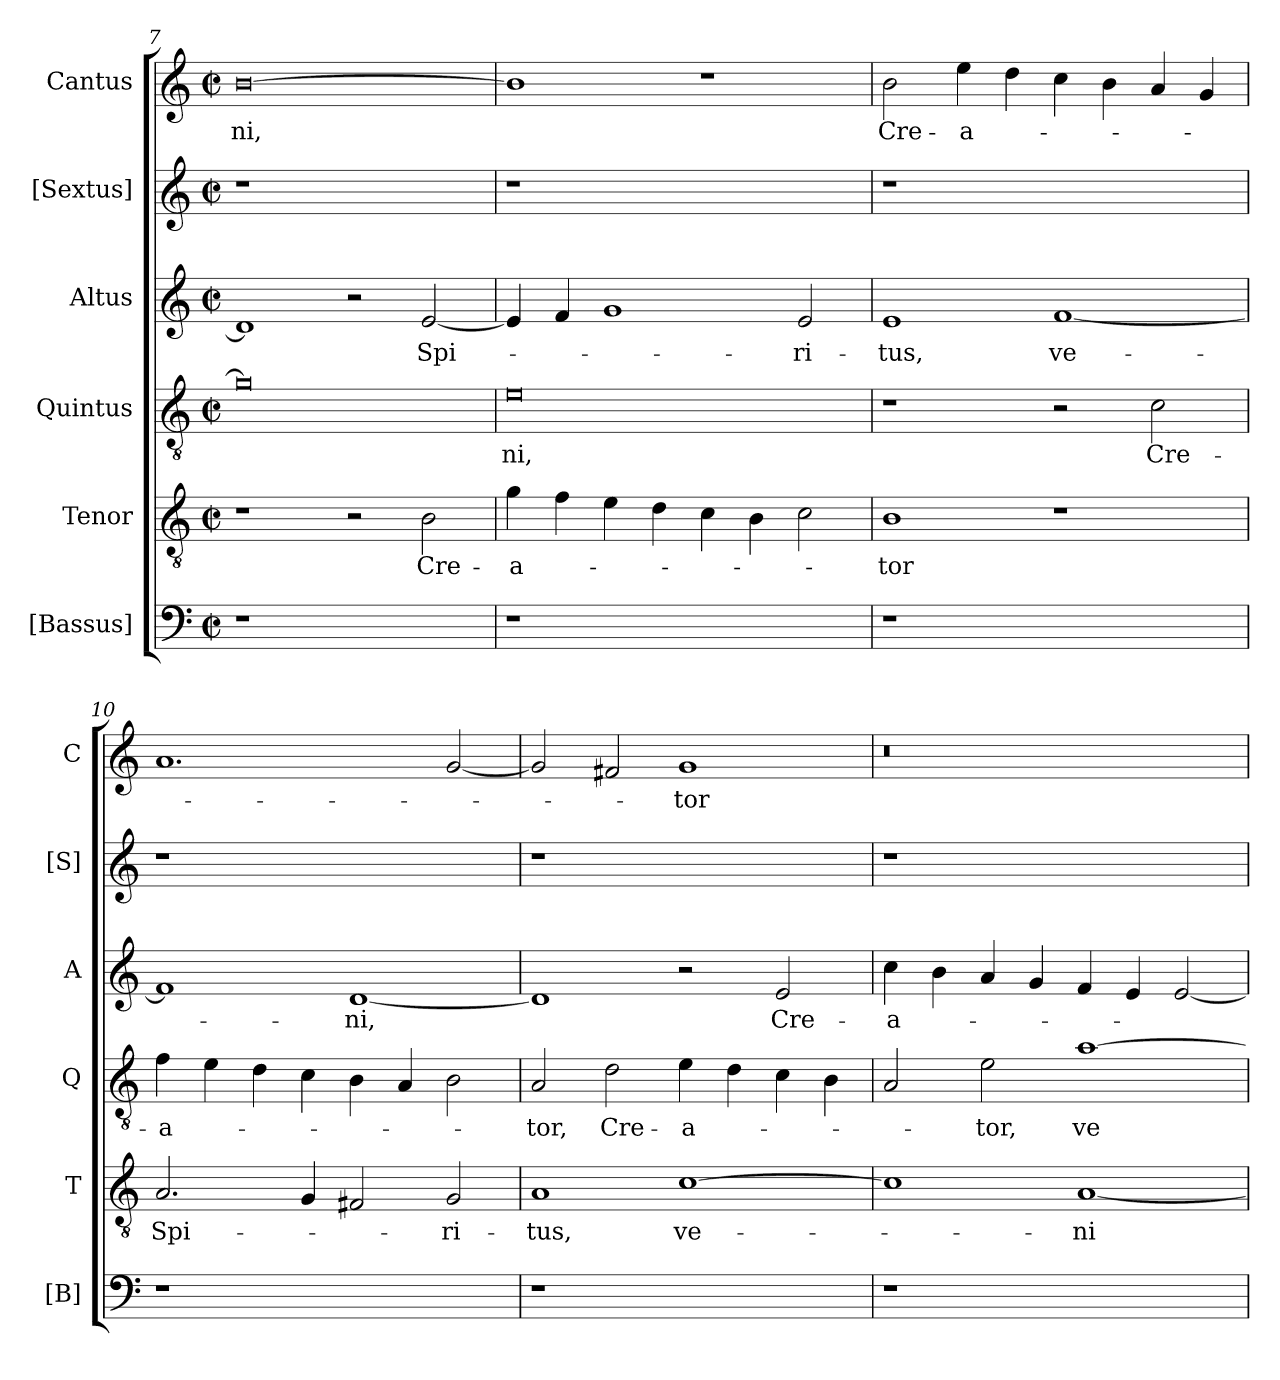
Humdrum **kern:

**kern	**kern	**text	**kern	**text	**kern	**text	**kern	**kern	**text
*part6	*part5	*part5	*part4	*part4	*part3	*part3	*part2	*part1	*part1
*staff6	*staff5	*staff5	*staff4	*staff4	*staff3	*staff3	*staff2	*staff1	*staff1
*I"[Bassus]	*I"Tenor	*	*I"Quintus	*	*I"Altus	*	*I"[Sextus]	*I"Cantus	*
*I'[B]	*I'T	*	*I'Q	*	*I'A	*	*I'[S]	*I'C	*
*clefF4	*clefGv2	*	*clefGv2	*	*clefG2	*	*clefG2	*clefG2	*
*k[]	*k[]	*	*k[]	*	*k[]	*	*k[]	*k[]	*
*C:	*C:	*	*C:	*	*C:	*	*C:	*C:	*
*M2/2	*M2/2	*	*M2/2	*	*M2/2	*	*M2/2	*M2/2	*
*met(c|)	*met(c|)	*	*met(c|)	*	*met(c|)	*	*met(c|)	*met(c|)	*
=7	=7	=7	=7	=7	=7	=7	=7	=7	=7
1r	1r	.	0g\]	.	1d/]	.	1r	[0b\	-ni,
1ryy	2r	.	.	.	2r	.	1ryy	.	.
.	2B\	Cre-	.	.	[2e/	Spi-	.	.	.
=8	=8	=8	=8	=8	=8	=8	=8	=8	=8
1r	4g\	-a-	0e\	-ni,	4e/]	.	1r	1b\]	.
.	4f\	.	.	.	4f/	.	.	.	.
.	4e\	.	.	.	1g/	.	.	.	.
.	4d\	.	.	.	.	.	.	.	.
1ryy	4c\	.	.	.	.	.	1ryy	1r	.
.	4B\	.	.	.	.	.	.	.	.
.	2c\	.	.	.	2e/	-ri-	.	.	.
=9	=9	=9	=9	=9	=9	=9	=9	=9	=9
1r	1B\	-tor	1r	.	1e/	-tus,	1r	2b\	Cre-
.	.	.	.	.	.	.	.	4ee\	-a-
.	.	.	.	.	.	.	.	4dd\	.
1ryy	1r	.	2r	.	[1f/	ve-	1ryy	4cc\	.
.	.	.	.	.	.	.	.	4b\	.
.	.	.	2c\	Cre-	.	.	.	4a/	.
.	.	.	.	.	.	.	.	4g/	.
=10	=10	=10	=10	=10	=10	=10	=10	=10	=10
1r	2.A/	Spi-	4f\	-a-	1f/]	.	1r	1.a/	.
.	.	.	4e\	.	.	.	.	.	.
.	.	.	4d\	.	.	.	.	.	.
.	4G/	.	4c\	.	.	.	.	.	.
1ryy	2F#X/	.	4B\	.	[1d/	-ni,	1ryy	.	.
.	.	.	4A/	.	.	.	.	.	.
.	2G/	-ri-	2B\	.	.	.	.	[2g/	.
=11	=11	=11	=11	=11	=11	=11	=11	=11	=11
1r	1A/	-tus,	2A/	-tor,	1d/]	.	1r	2g/]	.
.	.	.	2d\	Cre-	.	.	.	2f#X/	.
1ryy	[1c\	ve-	4e\	-a-	2r	.	1ryy	1g/	-tor
.	.	.	4d\	.	.	.	.	.	.
.	.	.	4c\	.	2e/	Cre-	.	.	.
.	.	.	4B\	.	.	.	.	.	.
=12	=12	=12	=12	=12	=12	=12	=12	=12	=12
!	!	!	!	!	!	!	!	!LO:N:vis=0	!
1r	1c\]	.	2A/	.	4cc\	-a-	1r	1r	.
.	.	.	.	.	4b\	.	.	.	.
.	.	.	2e\	-tor,	4a/	.	.	.	.
.	.	.	.	.	4g/	.	.	.	.
1ryy	[1A/	-ni	[1a\	ve-	4f/	.	1ryy	1ryy	.
.	.	.	.	.	4e/	.	.	.	.
.	.	.	.	.	[2e/	.	.	.	.
=	=	=	=	=	=	=	=	=	=
*-	*-	*-	*-	*-	*-	*-	*-	*-	*-
